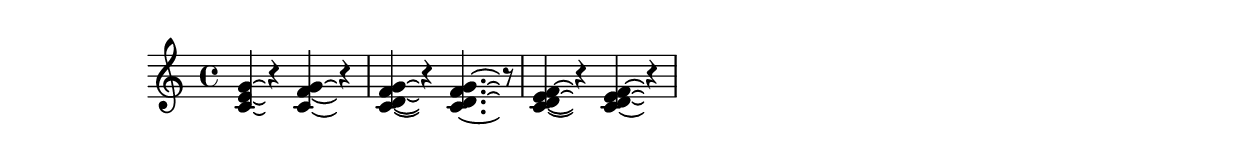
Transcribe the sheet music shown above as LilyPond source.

%% Do not edit this file; it is auto-generated from LSR http://lsr.dsi.unimi.it
%% This file is in the public domain.
\version "2.13.1"

\header {
  lsrtags = "expressive-marks, keyboards, fretted-strings"

  texidoc = "
Laissez vibrer ties have a fixed size. Their formatting can be tuned
using @code{'tie-configuration}. 

"
  doctitle = "Laissez vibrer ties"
} % begin verbatim

\relative c' {
  <c e g>4\laissezVibrer r <c f g>\laissezVibrer r
  <c d f g>4\laissezVibrer r <c d f g>4.\laissezVibrer r8

  <c d e f>4\laissezVibrer r
  \override LaissezVibrerTieColumn #'tie-configuration
     = #`((-7 . ,DOWN)
          (-5 . ,DOWN)
          (-3 . ,UP)
          (-1 . ,UP))
  <c d e f>4\laissezVibrer r
}

